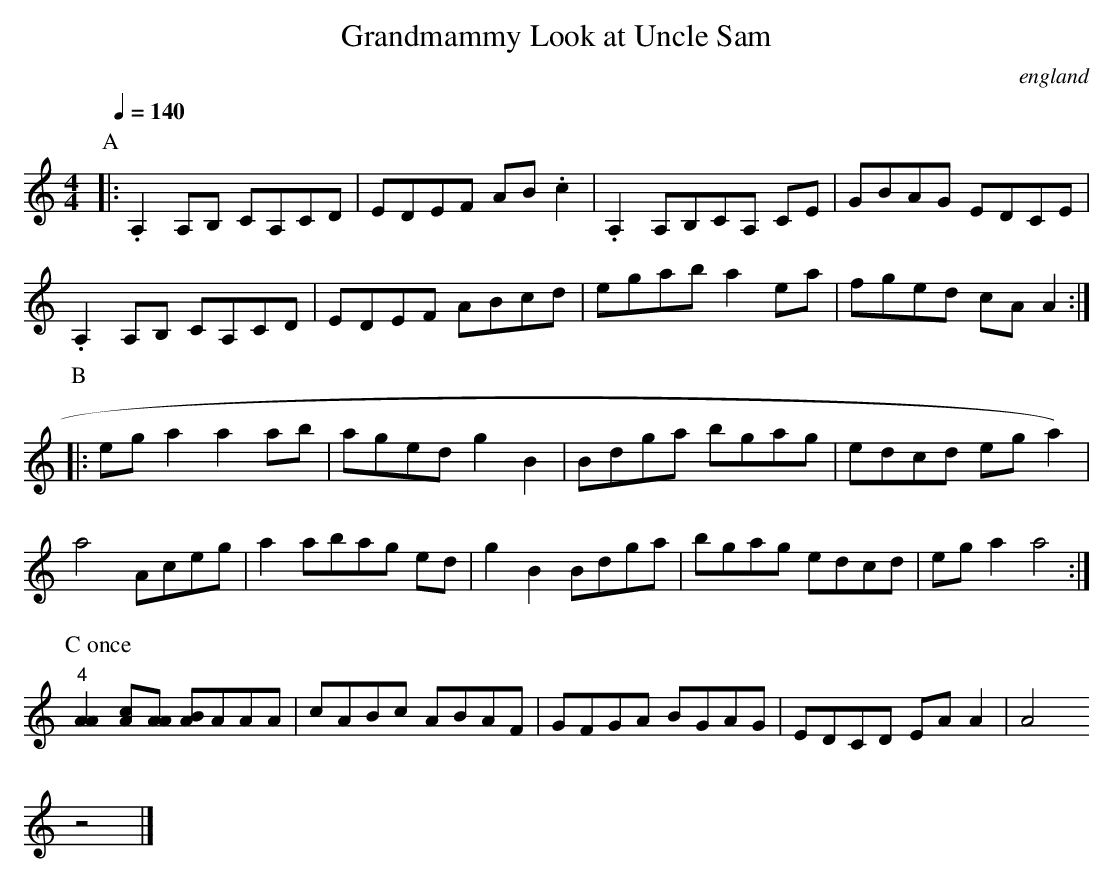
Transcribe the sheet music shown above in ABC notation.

X:1
T:Grandmammy Look at Uncle Sam
O:england
M:4/4
L:1/8
Q:1/4=140
K:Am
P:A
|:.A,2 A,B, CA,CD|EDEF AB.c2|.A,2 A,B,CA, CE|GBAG EDCE|
.A,2 A,B, CA,CD|EDEF ABcd|egab a2 ea|^ fged cA A2:|
P:B
|:eg a2 a2 ab|aged g2 B2|Bdga bgag|edcd eg a2)|
a4 Aceg|a2 abag ed|g2B2 Bdga|bgag edcd|eg a2 a4:|
P:C once
"4"[A2A2] [Ac][AA] [AB]AAA|cABc ABAF|GFGA BGAG|EDCD EA A2|A4
z4|]
